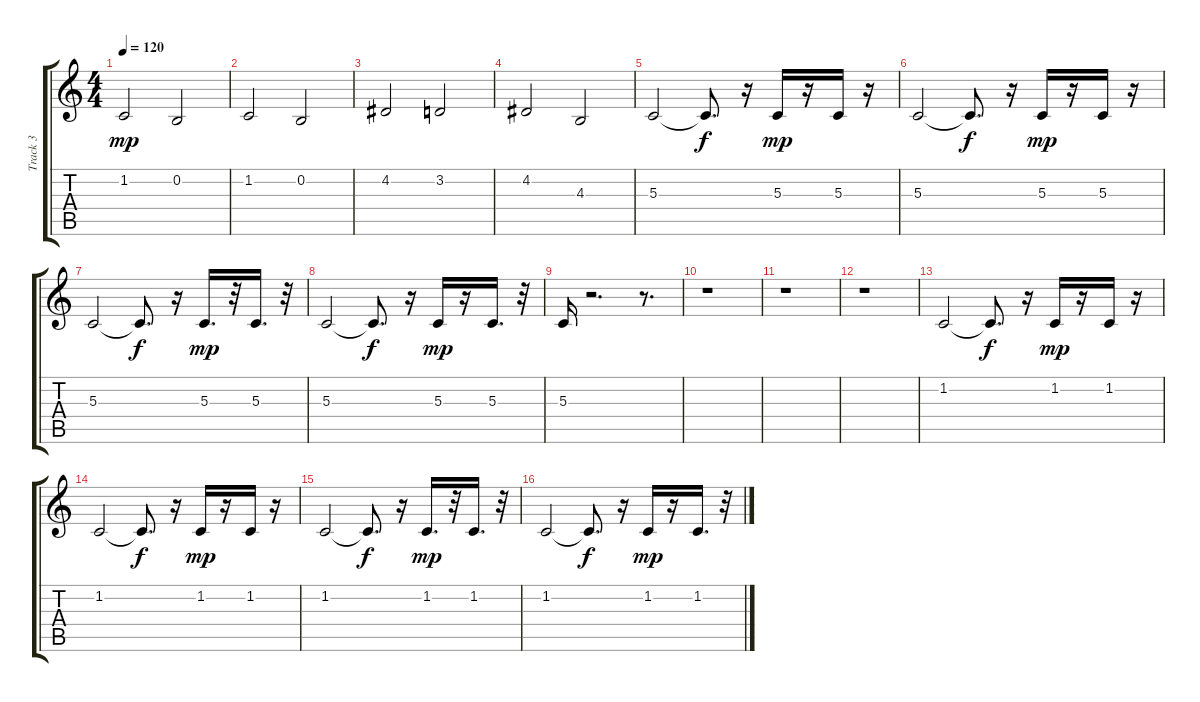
\track ("Track 3" "Track 3") {instrument lead1square}
\staff {score tabs}
\tuning (E4 B3 G3 D3 A2 E2) {hide}
\ts (4 4)
\tempo 120
\clef g2
\ks c
1.2.2{dy mp} 0.2.2 |
1.2.2 0.2.2 |
4.2.2 3.2.2 |
4.2.2 4.3.2 |
5.3.2 5.3{t}.8{d dy f} r.16 5.3.16{dy mp} r.16 5.3.16 r.16 |
5.3.2 5.3{t}.8{d dy f} r.16 5.3.16{dy mp} r.16 5.3.16 r.16 |
5.3.2 5.3{t}.8{d dy f} r.16 5.3.16{d dy mp} r.32 5.3.16{d} r.32 |
5.3.2 5.3{t}.8{d dy f} r.16 5.3.16{dy mp} r.16 5.3.16{d} r.32 |
5.3.16 r.2{d} r.8{d} |
r.1 |
r.1 |
r.1 |
1.2.2{instrument pad7halo} 1.2{t}.8{d dy f} r.16 1.2.16{dy mp} r.16 1.2.16 r.16 |
1.2.2 1.2{t}.8{d dy f} r.16 1.2.16{dy mp} r.16 1.2.16 r.16 |
1.2.2 1.2{t}.8{d dy f} r.16 1.2.16{d dy mp} r.32 1.2.16{d} r.32 |
1.2.2 1.2{t}.8{d dy f} r.16 1.2.16{dy mp} r.16 1.2.16{d} r.32
